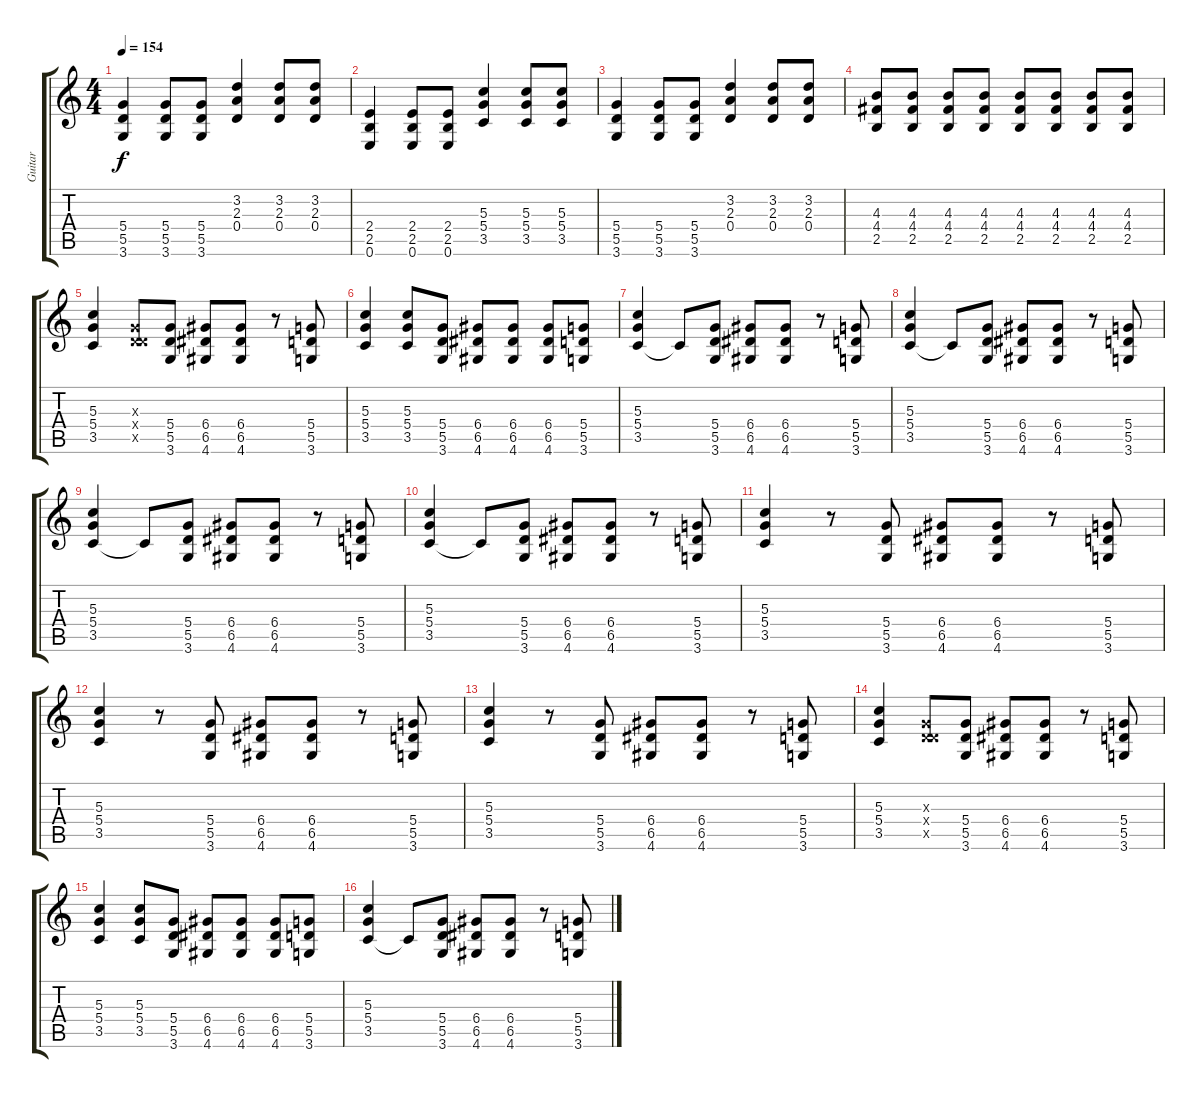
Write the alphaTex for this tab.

\track ("Guitar" "Guitar") {instrument overdrivenguitar}
\staff {score tabs}
\tuning (E4 B3 G3 D3 A2 E2) {hide}
\ts (4 4)
\tempo 154
\clef g2
\ks c
(5.4 5.5 3.6).4{dy f} (5.4 5.5 3.6).8 (5.4 5.5 3.6).8 (3.2 2.3 0.4).4 (3.2 2.3 0.4).8 (3.2 2.3 0.4).8 |
(2.4 2.5 0.6).4 (2.4 2.5 0.6).8 (2.4 2.5 0.6).8 (5.3 5.4 3.5).4 (5.3 5.4 3.5).8 (5.3 5.4 3.5).8 |
(5.4 5.5 3.6).4 (5.4 5.5 3.6).8 (5.4 5.5 3.6).8 (3.2 2.3 0.4).4 (3.2 2.3 0.4).8 (3.2 2.3 0.4).8 |
(4.3 4.4 2.5).8 (4.3 4.4 2.5).8 (4.3 4.4 2.5).8 (4.3 4.4 2.5).8 (4.3 4.4 2.5).8 (4.3 4.4 2.5).8 (4.3 4.4 2.5).8 (4.3 4.4 2.5).8 |
(5.3 5.4 3.5).4 (0.3{x} 0.4{x} 5.5{x}).8 (5.4 5.5 3.6).8 (6.4 6.5 4.6).8 (6.4 6.5 4.6).8 r.8 (5.4 5.5 3.6).8 |
(5.3 5.4 3.5).4 (5.3 5.4 3.5).8 (5.4 5.5 3.6).8 (6.4 6.5 4.6).8 (6.4 6.5 4.6).8 (6.4 6.5 4.6).8 (5.4 5.5 3.6).8 |
(5.3 5.4 3.5).4 3.5{t}.8 (5.4 5.5 3.6).8 (6.4 6.5 4.6).8 (6.4 6.5 4.6).8 r.8 (5.4 5.5 3.6).8 |
(5.3 5.4 3.5).4 3.5{t}.8 (5.4 5.5 3.6).8 (6.4 6.5 4.6).8 (6.4 6.5 4.6).8 r.8 (5.4 5.5 3.6).8 |
(5.3 5.4 3.5).4 3.5{t}.8 (5.4 5.5 3.6).8 (6.4 6.5 4.6).8 (6.4 6.5 4.6).8 r.8 (5.4 5.5 3.6).8 |
(5.3 5.4 3.5).4 3.5{t}.8 (5.4 5.5 3.6).8 (6.4 6.5 4.6).8 (6.4 6.5 4.6).8 r.8 (5.4 5.5 3.6).8 |
(5.3 5.4 3.5).4 r.8 (5.4 5.5 3.6).8 (6.4 6.5 4.6).8 (6.4 6.5 4.6).8 r.8 (5.4 5.5 3.6).8 |
(5.3 5.4 3.5).4 r.8 (5.4 5.5 3.6).8 (6.4 6.5 4.6).8 (6.4 6.5 4.6).8 r.8 (5.4 5.5 3.6).8 |
(5.3 5.4 3.5).4 r.8 (5.4 5.5 3.6).8 (6.4 6.5 4.6).8 (6.4 6.5 4.6).8 r.8 (5.4 5.5 3.6).8 |
(5.3 5.4 3.5).4 (0.3{x} 0.4{x} 5.5{x}).8 (5.4 5.5 3.6).8 (6.4 6.5 4.6).8 (6.4 6.5 4.6).8 r.8 (5.4 5.5 3.6).8 |
(5.3 5.4 3.5).4 (5.3 5.4 3.5).8 (5.4 5.5 3.6).8 (6.4 6.5 4.6).8 (6.4 6.5 4.6).8 (6.4 6.5 4.6).8 (5.4 5.5 3.6).8 |
(5.3 5.4 3.5).4 3.5{t}.8 (5.4 5.5 3.6).8 (6.4 6.5 4.6).8 (6.4 6.5 4.6).8 r.8 (5.4 5.5 3.6).8
